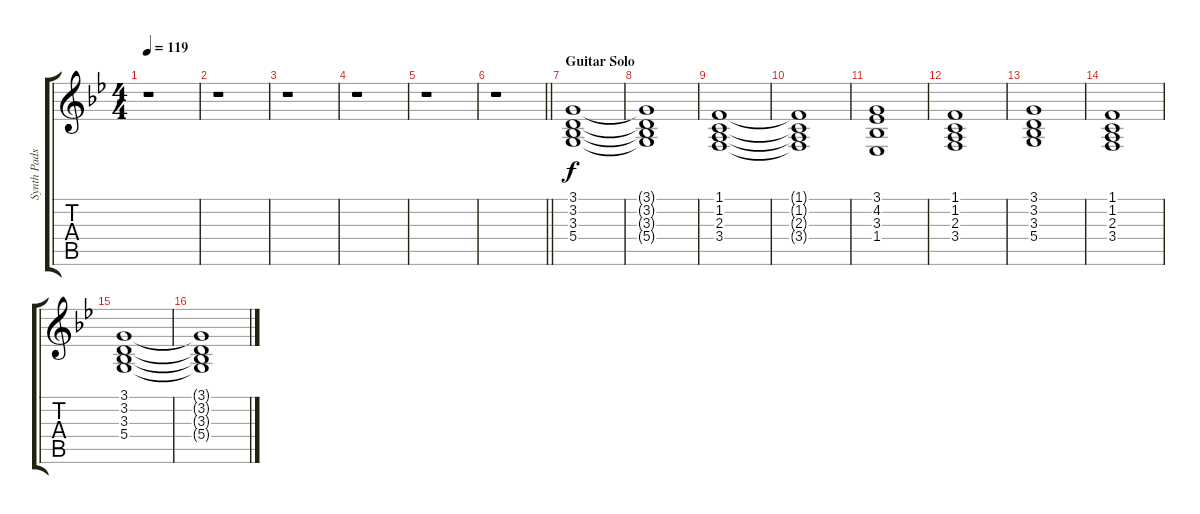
\track ("Synth Pads" "Synth Pads") {instrument pad2warm}
\staff {score tabs}
\tuning (E4 B3 G3 D3 A2 E2) {hide}
\ts (4 4)
\tempo 119
\clef g2
\ks bb
r.1{dy f} |
r.1 |
r.1 |
r.1 |
r.1 |
\barLineRight lightlight
r.1 |
\section ("" "Guitar Solo")
(3.1 3.2 3.3 5.4).1 |
(3.1{t} 3.2{t} 3.3{t} 5.4{t}).1 |
(1.1 1.2 2.3 3.4).1 |
(1.1{t} 1.2{t} 2.3{t} 3.4{t}).1 |
(3.1 4.2 3.3 1.4).1 |
(1.1 1.2 2.3 3.4).1 |
(3.1 3.2 3.3 5.4).1 |
(1.1 1.2 2.3 3.4).1 |
(3.1 3.2 3.3 5.4).1 |
(3.1{t} 3.2{t} 3.3{t} 5.4{t}).1
